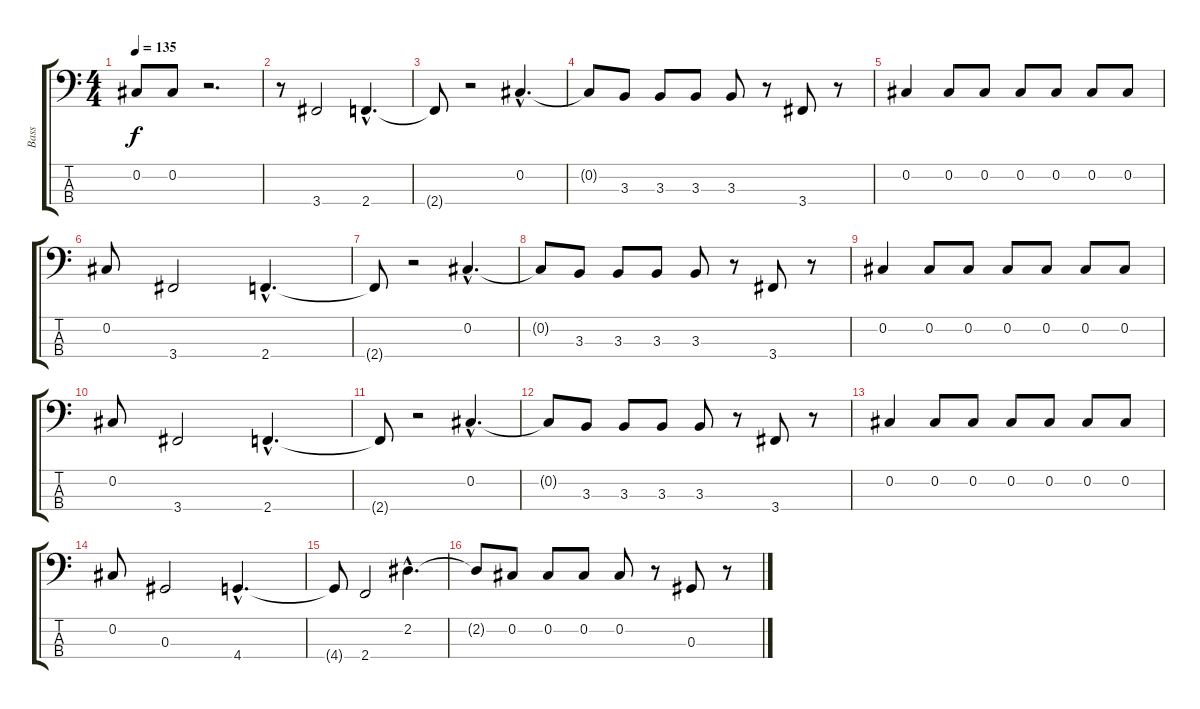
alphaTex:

\track ("Bass" "Bass") {instrument electricbasspick}
\staff {score tabs}
\tuning (Gb2 Db2 Ab1 Eb1) {hide}
\ts (4 4)
\tempo 135
\clef f4
\ks c
0.2.8{dy f} 0.2.8 r.2{d} |
r.8 3.4.2 2.4{hac}.4{d} |
2.4{t}.8 r.2 0.2{hac}.4{d} |
0.2{t}.8 3.3.8 3.3.8 3.3.8 3.3.8 r.8 3.4.8 r.8 |
0.2.4 0.2.8 0.2.8 0.2.8 0.2.8 0.2.8 0.2.8 |
0.2.8 3.4.2 2.4{hac}.4{d} |
2.4{t}.8 r.2 0.2{hac}.4{d} |
0.2{t}.8 3.3.8 3.3.8 3.3.8 3.3.8 r.8 3.4.8 r.8 |
0.2.4 0.2.8 0.2.8 0.2.8 0.2.8 0.2.8 0.2.8 |
0.2.8 3.4.2 2.4{hac}.4{d} |
2.4{t}.8 r.2 0.2{hac}.4{d} |
0.2{t}.8 3.3.8 3.3.8 3.3.8 3.3.8 r.8 3.4.8 r.8 |
0.2.4 0.2.8 0.2.8 0.2.8 0.2.8 0.2.8 0.2.8 |
0.2.8 0.3.2 4.4{hac}.4{d} |
4.4{t}.8 2.4.2 2.2{hac}.4{d} |
2.2{t}.8 0.2.8 0.2.8 0.2.8 0.2.8 r.8 0.3.8 r.8
